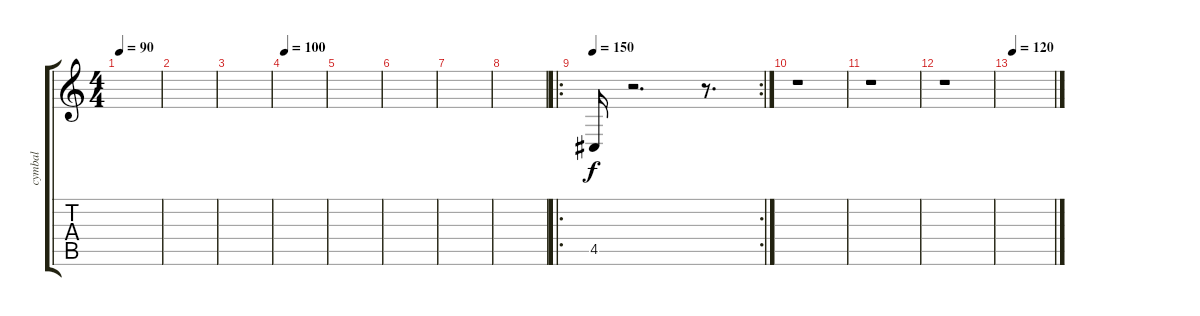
\track ("cymbal" "cymbal") {instrument reversecymbal}
\staff {score tabs}
\tuning (E4 B3 G3 D3 A2 E2) {hide}
\ts (4 4)
\tempo 90
\clef g2
\ks c
|
|
|
\tempo 100
|
|
|
|
|
\ro
\rc 2
\tempo 150
4.5.16 r.2{d} r.8{d} |
r.1 |
r.1 |
r.1 |
\tempo 120
